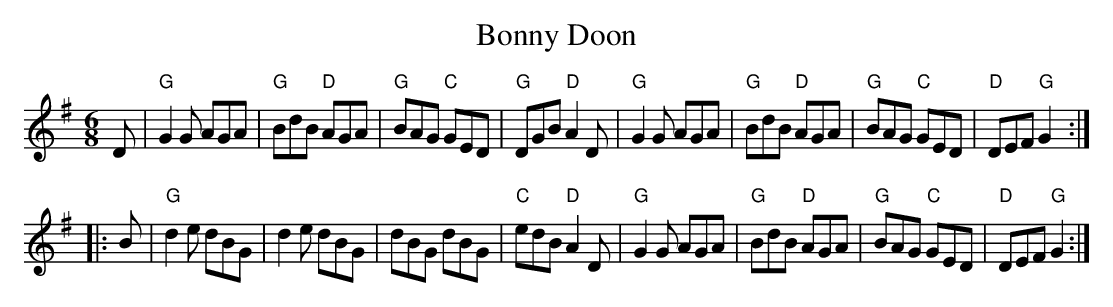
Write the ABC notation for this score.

X:1
T:Bonny Doon
M:6/8
L:1/8
K:G
D|\
"G"G2G AGA|"G"BdB "D"AGA|"G"BAG "C"GED|"G"DGB "D"A2D|\
"G"G2G AGA|"G"BdB "D"AGA|"G"BAG "C"GED|"D"DEF "G"G2:|
|:B|\
"G"d2e dBG|d2e dBG|dBG dBG|"C"edB "D"A2D|\
"G"G2G AGA|"G"BdB "D"AGA|"G"BAG "C"GED|"D"DEF "G"G2:|
